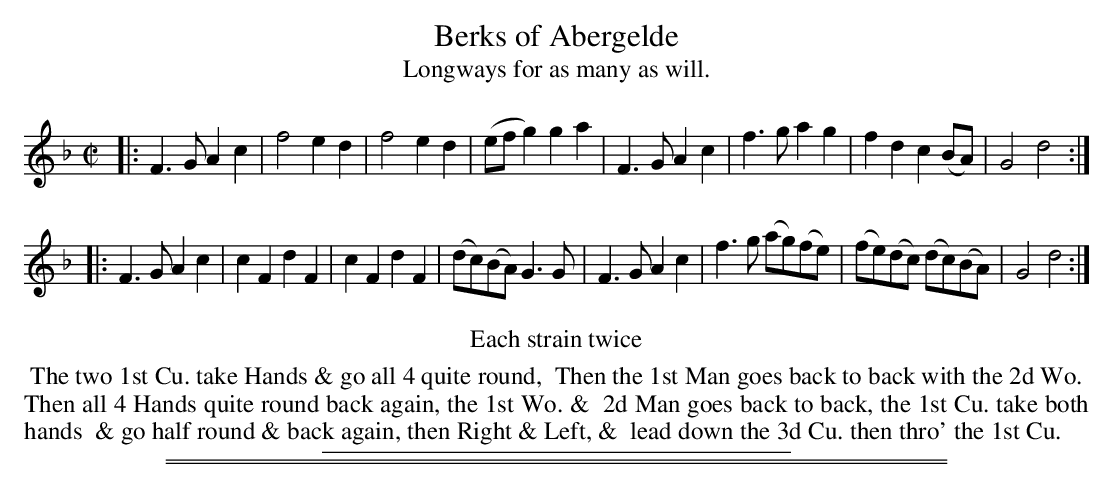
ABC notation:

X:1
T: Berks of Abergelde
T: Longways for as many as will.
M: C|
L: 1/8
K: F
|:\
F3G A2c2 | f4 e2d2 | f4 e2d2 | (efg2) g2a2 |\
F3G A2c2 | f3g a2g2 | f2d2 c2(BA) | G4 d4 :|
|:\
F3G A2c2 | c2F2 d2F2 | c2F2 d2F2 | (dc)(BA) G3G |\
F3G A2c2 | f3g (ag)(fe) | (fe)(dc) (dc)(BA) | G4 d4 :|
